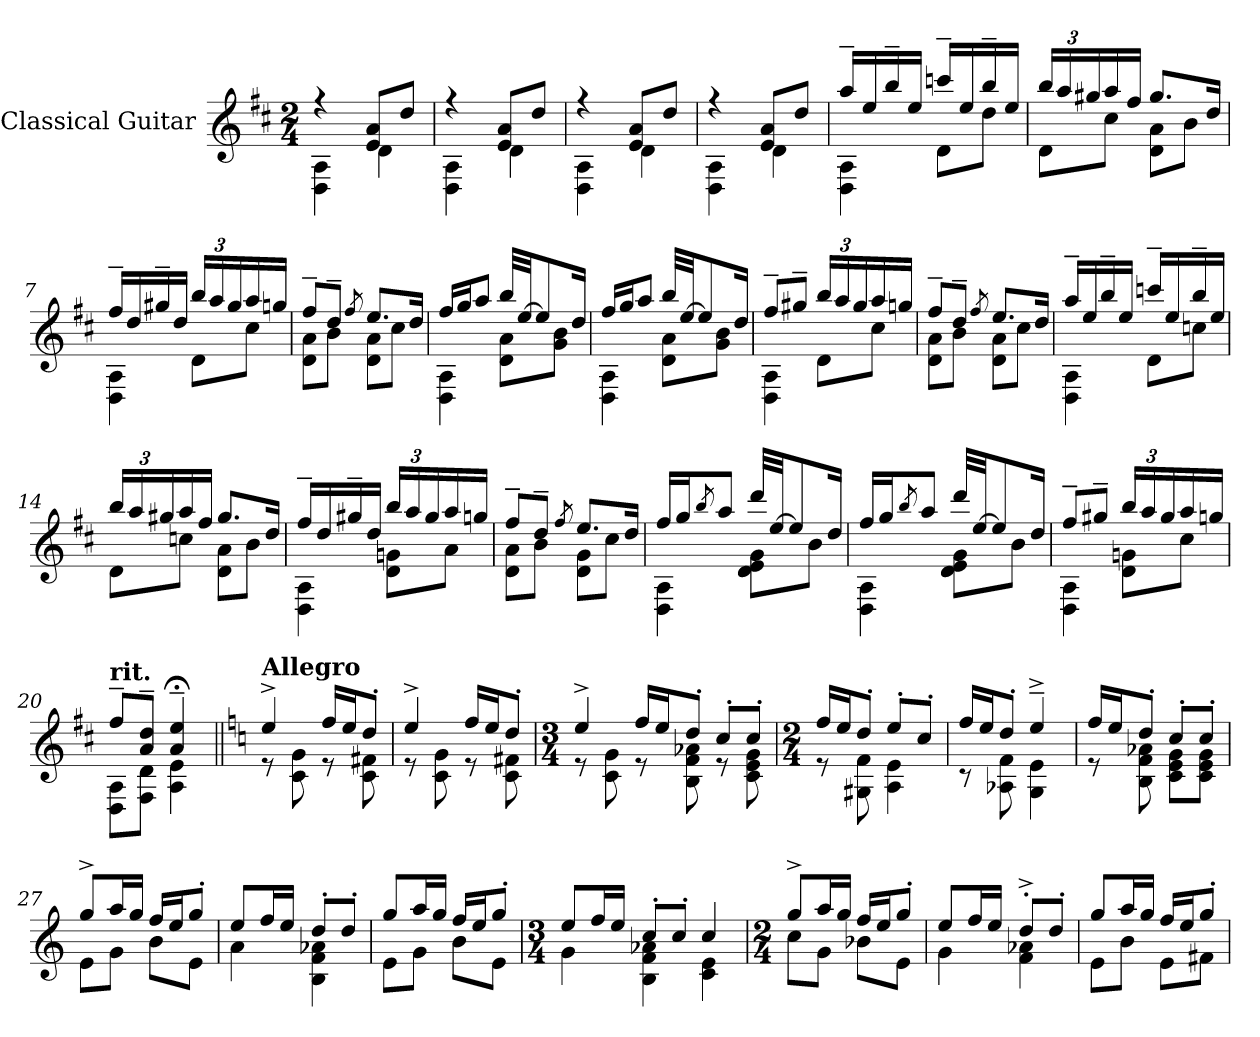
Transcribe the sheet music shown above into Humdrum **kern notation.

**kern
*part1
*staff1
*I"Classical Guitar
*I'Guit.
*clefG2
*k[f#c#]
*M2/4
*MM80
=1
*^
4r	4D\ 4A\
8e/ 8a/L	4d\
8dd/J	.
=2	=2
4r	4D\ 4A\
8e/ 8a/L	4d\
8dd/J	.
=3	=3
4r	4D\ 4A\
8e/ 8a/L	4d\
8dd/J	.
=4	=4
4r	4D\ 4A\
8e/ 8a/L	4d\
8dd/J	.
=5	=5
16aa~/LL	4D\ 4A\
16ee/	.
16bb~/	.
16ee/JJ	.
16cccn~/LL	8d\L
16ee/	.
16bb~/	8dd\J
16ee/JJ	.
!!LO:LB:g=z	!!
=6	=6
*Xbrackettup	*
24bb/LL	8d\L
24aa/	.
24gg#X/	.
16aa/	8cc#\J
16ff#/JJ	.
8.gg#/L	8d\ 8a\L
.	8b\J
16dd/Jk	.
=7	=7
16ff#~/LL	4D\ 4A\
16dd/	.
16gg#X~/	.
16dd/JJ	.
24bb/LL	8d\L
24aa/	.
24gg#/	.
16aa/	8cc#\J
16ggn/JJ	.
=8	=8
8ff#~/L	8d\ 8a\L
8dd~/J	8b\J
8qff#/	.
8.ee/L	8d\ 8a\L
.	8cc#\J
16dd/Jk	.
=9	=9
16ff#/LL	4D\ 4A\
16gg/J	.
8aa/J	.
32bb/LLL	8d\ 8a\L
[32ee/JJ	.
8ee/]	.
.	8g\ 8b\J
16dd/Jk	.
!!LO:LB:g=z	!!
=10	=10
16ff#/LL	4D\ 4A\
16gg/J	.
8aa/J	.
32bb/LLL	8d\ 8a\L
[32ee/JJ	.
8ee/]	.
.	8g\ 8b\J
16dd/Jk	.
=11	=11
8ff#~/L	4D\ 4A\
8gg#X~/J	.
24bb/LL	8d\L
24aa/	.
24gg#/	.
16aa/	8cc#\J
16ggn/JJ	.
=12	=12
8ff#~/L	8d\ 8a\L
8dd~/J	8b\J
8qff#/	.
8.ee/L	8d\ 8a\L
.	8cc#\J
16dd/Jk	.
=13	=13
16aa~/LL	4D\ 4A\
16ee/	.
16bb~/	.
16ee/JJ	.
16cccn~/LL	8d\L
16ee/	.
16bb~/	8ccn\J
16ee/JJ	.
!!LO:LB:g=z	!!
=14	=14
24bb/LL	8d\L
24aa/	.
24gg#X/	.
16aa/	8ccn\J
16ff#/JJ	.
8.gg#/L	8d\ 8a\L
.	8b\J
16dd/Jk	.
=15	=15
16ff#~/LL	4D\ 4A\
16dd/	.
16gg#X~/	.
16dd/JJ	.
24bb/LL	8d\ 8gn\L
24aa/	.
24gg#/	.
16aa/	8a\J
16ggn/JJ	.
=16	=16
8ff#~/L	8d\ 8a\L
8dd~/J	8b\J
8qff#/	.
8.ee/L	8d\ 8g\L
.	8cc#\J
16dd/Jk	.
=17	=17
16ff#/LL	4D\ 4A\
16gg/J	.
8qbb/	.
8aa/J	.
32ddd/LLL	8d\ 8e\ 8g\L
[32ee/JJ	.
8ee/]	.
.	8b\J
16dd/Jk	.
!!LO:LB:g=z	!!
=18	=18
16ff#/LL	4D\ 4A\
16gg/J	.
8qbb/	.
8aa/J	.
32ddd/LLL	8d\ 8e\ 8g\L
[32ee/JJ	.
8ee/]	.
.	8b\J
16dd/Jk	.
=19	=19
8ff#~/L	4D\ 4A\
8gg#X~/J	.
24bb/LL	8d\ 8gn\L
24aa/	.
24gg#/	.
16aa/	8cc#\J
16ggn/JJ	.
=20	=20
!LO:TX:a:B:t=rit.	!
8ff#~/L	8D\ 8A\L
8a/~ 8dd/~J	8F#\ 8d\J
4a/;<~ 4ee/;<~	4A\ 4e\
=21||	=21||
*k[]	*
!LO:TX:a:B:t=Allegro	!
4ee^/	8r
.	8c\ 8g\
16ff/LL	8r
16ee/J	.
8dd'/J	8c\ 8f#X\
=22	=22
4ee^/	8r
.	8c\ 8g\
16ff/LL	8r
16ee/J	.
8dd'/J	8c\ 8f#X\
!!LO:LB:g=z	!!
=23	=23
*M3/4	*
4ee^/	8r
.	8c\ 8g\
16ff/LL	8r
16ee/J	.
8dd'/J	8B\ 8f\ 8a-X\
8cc'/L	8r
8cc'/J	8c\ 8e\ 8g\
=24	=24
*M2/4	*
16ff/LL	8r
16ee/J	.
8dd'/J	8G#X\ 8f\
8ee'/L	4A\ 4e\
8cc'/J	.
=25	=25
16ff/LL	8r
16ee/J	.
8dd'/J	8A-X\ 8f\
4ee~^/	4G\ 4e\
=26	=26
16ff/LL	8r
16ee/J	.
8dd'/J	8B\ 8f\ 8a-X\
8cc'/L	8c\ 8e\ 8g\L
8cc'/J	8c\ 8e\ 8g\J
=27	=27
8gg^/L	8e\L
16aa/L	8g\J
16gg/JJ	.
16ff/LL	8b\L
16ee/J	.
8gg'/J	8e\J
!!LO:LB:g=z	!!
=28	=28
8ee/L	4a\
16ff/L	.
16ee/JJ	.
8dd'/L	4B\ 4f\ 4a-X\
8dd'/J	.
=29	=29
8gg/L	8e\L
16aa/L	8g\J
16gg/JJ	.
16ff/LL	8b\L
16ee/J	.
8gg'/J	8e\J
=30	=30
*M3/4	*
8ee/L	4g\
16ff/L	.
16ee/JJ	.
8cc'/L	4B\ 4f\ 4a-X\
8cc'/J	.
4cc/	4c\ 4e\
=31	=31
*M2/4	*
8gg^/L	8cc\L
16aa/L	8g\J
16gg/JJ	.
16ff/LL	8b-X\L
16ee/J	.
8gg'/J	8e\J
=32	=32
8ee/L	4g\
16ff/L	.
16ee/JJ	.
8dd'^/L	4f\ 4a-X\
8dd'/J	.
!!LO:PB:g=z	!!
=33	=33
8gg/L	8e\L
16aa/L	8b\J
16gg/JJ	.
16ff/LL	8e\L
16ee/J	.
8gg'/J	8f#X\J
*v	*v
=
*-
